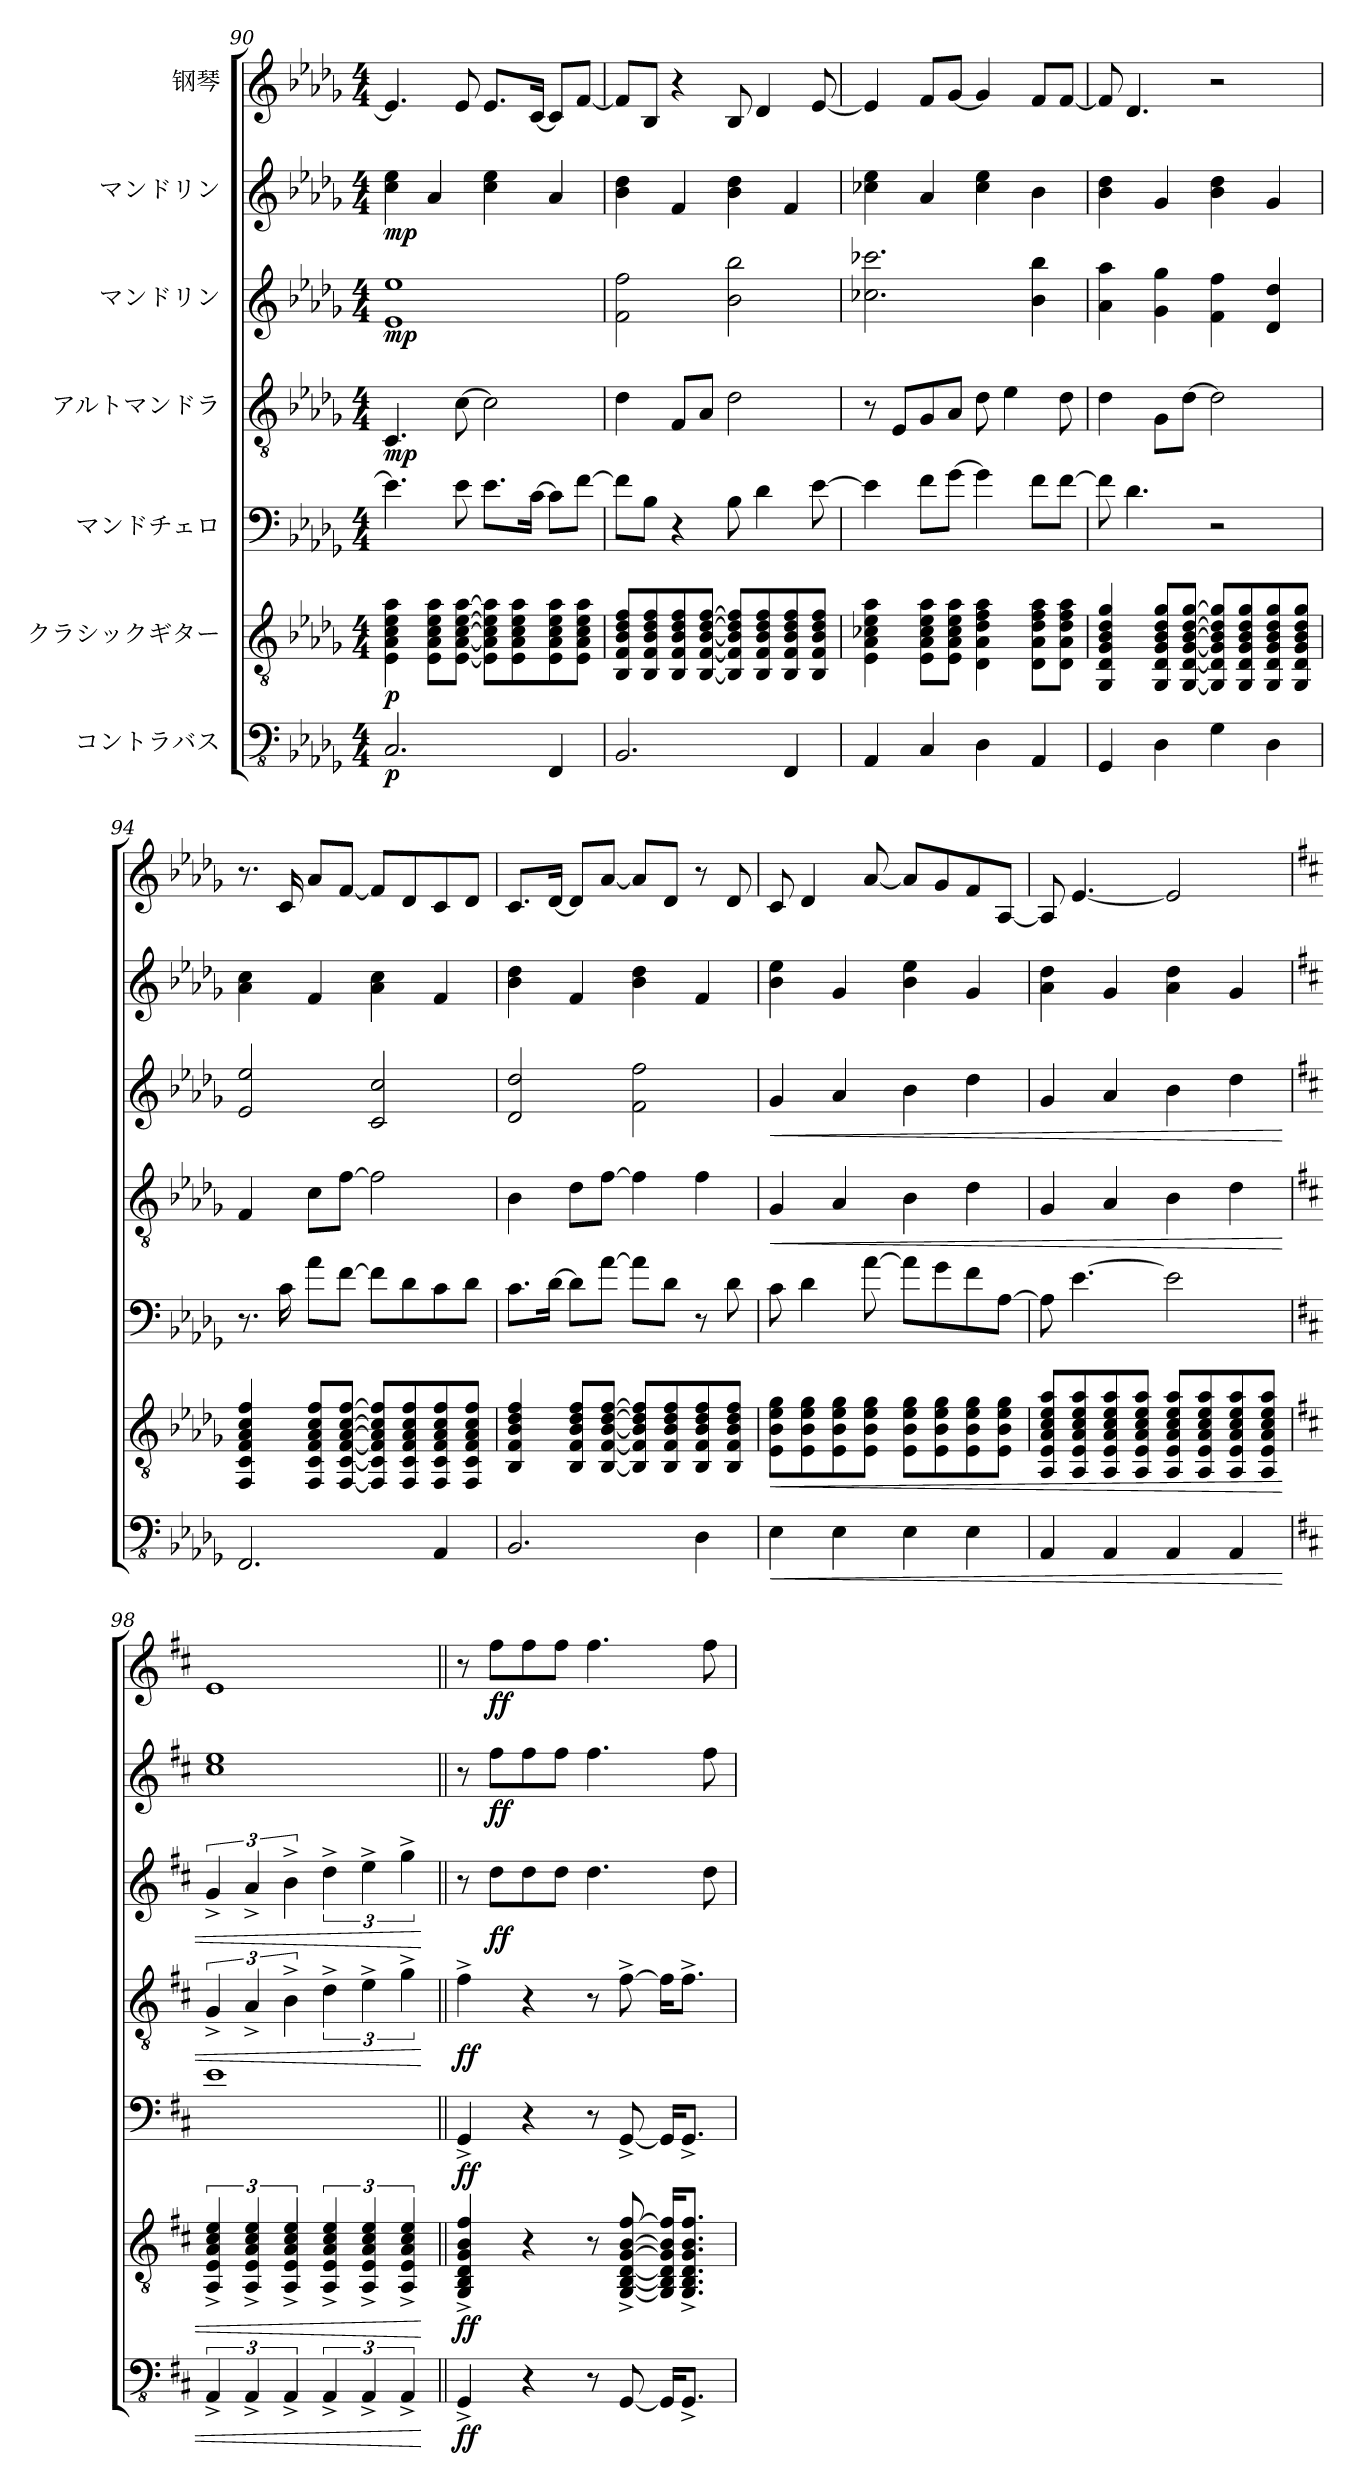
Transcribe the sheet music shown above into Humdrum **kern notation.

**kern	**dynam	**kern	**dynam	**kern	**dynam	**kern	**dynam	**kern	**dynam	**kern	**dynam	**kern	**dynam
*part7	*part7	*part6	*part6	*part5	*part5	*part4	*part4	*part3	*part3	*part2	*part2	*part1	*part1
*staff7	*staff7	*staff6	*staff6	*staff5	*staff5	*staff4	*staff4	*staff3	*staff3	*staff2	*staff2	*staff1	*staff1
*I"コントラバス	*	*I"クラシックギター	*	*I"マンドチェロ	*	*I"アルトマンドラ	*	*I"マンドリン	*	*I"マンドリン	*	*I"钢琴	*
*clefFv4	*	*clefGv2	*	*clefF4	*	*clefGv2	*	*clefG2	*	*clefG2	*	*clefG2	*
*k[b-e-a-d-g-]	*	*k[b-e-a-d-g-]	*	*k[b-e-a-d-g-]	*	*k[b-e-a-d-g-]	*	*k[b-e-a-d-g-]	*	*k[b-e-a-d-g-]	*	*k[b-e-a-d-g-]	*
*M4/4	*	*M4/4	*	*M4/4	*	*M4/4	*	*M4/4	*	*M4/4	*	*M4/4	*
=90	=90	=90	=90	=90	=90	=90	=90	=90	=90	=90	=90	=90	=90
2.CC	p	4E- 4A- 4c 4e- 4a-	p	4.e-]	.	4.C	mp	1e- 1ee-	mp	4cc 4ee-	mp	4.e-]	.
.	.	8E- 8A- 8c 8e- 8a-L	.	.	.	.	.	.	.	4a-	.	.	.
.	.	[8E- [8A- [8c [8e- [8a-J	.	8e-	.	[8c	.	.	.	.	.	8e-	.
.	.	8E-] 8A-] 8c] 8e-] 8a-]L	.	8.e-L	.	2c]	.	.	.	4cc 4ee-	.	8.e-L	.
.	.	8E- 8A- 8c 8e- 8a-	.	.	.	.	.	.	.	.	.	.	.
.	.	.	.	[16cJk	.	.	.	.	.	.	.	[16cJk	.
4FFF	.	8E- 8A- 8c 8e- 8a-	.	8cL]	.	.	.	.	.	4a-	.	8cL]	.
.	.	8E- 8A- 8c 8e- 8a-J	.	[8fJ	.	.	.	.	.	.	.	[8fJ	.
=91	=91	=91	=91	=91	=91	=91	=91	=91	=91	=91	=91	=91	=91
2.BBB-	.	8BB- 8F 8B- 8d- 8fL	.	8fL]	.	4d-	.	2f 2ff	.	4b- 4dd-	.	8fL]	.
.	.	8BB- 8F 8B- 8d- 8f	.	8B-J	.	.	.	.	.	.	.	8B-J	.
.	.	8BB- 8F 8B- 8d- 8f	.	4r	.	8FL	.	.	.	4f	.	4r	.
.	.	[8BB- [8F [8B- [8d- [8fJ	.	.	.	8A-J	.	.	.	.	.	.	.
.	.	8BB-] 8F] 8B-] 8d-] 8f]L	.	8B-	.	2d-	.	2b- 2bb-	.	4b- 4dd-	.	8B-	.
.	.	8BB- 8F 8B- 8d- 8f	.	4d-	.	.	.	.	.	.	.	4d-	.
4FFF	.	8BB- 8F 8B- 8d- 8f	.	.	.	.	.	.	.	4f	.	.	.
.	.	8BB- 8F 8B- 8d- 8fJ	.	[8e-	.	.	.	.	.	.	.	[8e-	.
=92	=92	=92	=92	=92	=92	=92	=92	=92	=92	=92	=92	=92	=92
4AAA-	.	4E- 4A- 4c-X 4e- 4a-	.	4e-]	.	8r	.	2.cc-X 2.ccc-X	.	4cc-X 4ee-	.	4e-]	.
.	.	.	.	.	.	8E-L	.	.	.	.	.	.	.
4CC	.	8E- 8A- 8c- 8e- 8a-L	.	8fL	.	8G-	.	.	.	4a-	.	8fL	.
.	.	8E- 8A- 8c- 8e- 8a-J	.	[8g-J	.	8A-J	.	.	.	.	.	[8g-J	.
4DD-	.	4D- 4A- 4d- 4f 4a-	.	4g-]	.	8d-	.	.	.	4cc- 4ee-	.	4g-]	.
.	.	.	.	.	.	4e-	.	.	.	.	.	.	.
4AAA-	.	8D- 8A- 8d- 8f 8a-L	.	8fL	.	.	.	4b- 4bb-	.	4b-	.	8fL	.
.	.	8D- 8A- 8d- 8f 8a-J	.	[8fJ	.	8d-	.	.	.	.	.	[8fJ	.
=93	=93	=93	=93	=93	=93	=93	=93	=93	=93	=93	=93	=93	=93
4GGG-	.	4GG- 4D- 4G- 4B- 4d- 4g-	.	8f]	.	4d-	.	4a- 4aa-	.	4b- 4dd-	.	8f]	.
.	.	.	.	4.d-	.	.	.	.	.	.	.	4.d-	.
4DD-	.	8GG- 8D- 8G- 8B- 8d- 8g-L	.	.	.	8G-L	.	4g- 4gg-	.	4g-	.	.	.
.	.	[8GG- [8D- [8G- [8B- [8d- [8g-J	.	.	.	[8d-J	.	.	.	.	.	.	.
4GG-	.	8GG-] 8D-] 8G-] 8B-] 8d-] 8g-]L	.	2r	.	2d-]	.	4f 4ff	.	4b- 4dd-	.	2r	.
.	.	8GG- 8D- 8G- 8B- 8d- 8g-	.	.	.	.	.	.	.	.	.	.	.
4DD-	.	8GG- 8D- 8G- 8B- 8d- 8g-	.	.	.	.	.	4d- 4dd-	.	4g-	.	.	.
.	.	8GG- 8D- 8G- 8B- 8d- 8g-J	.	.	.	.	.	.	.	.	.	.	.
=94	=94	=94	=94	=94	=94	=94	=94	=94	=94	=94	=94	=94	=94
2.FFF	.	4FF 4C 4F 4A- 4c 4f	.	8.r	.	4F	.	2e- 2ee-	.	4a- 4cc	.	8.r	.
.	.	.	.	16c	.	.	.	.	.	.	.	16c	.
.	.	8FF 8C 8F 8A- 8c 8fL	.	8a-L	.	8cL	.	.	.	4f	.	8a-L	.
.	.	[8FF [8C [8F [8A- [8c [8fJ	.	[8fJ	.	[8fJ	.	.	.	.	.	[8fJ	.
.	.	8FF] 8C] 8F] 8A-] 8c] 8f]L	.	8fL]	.	2f]	.	2c 2cc	.	4a- 4cc	.	8fL]	.
.	.	8FF 8C 8F 8A- 8c 8f	.	8d-	.	.	.	.	.	.	.	8d-	.
4AAA-	.	8FF 8C 8F 8A- 8c 8f	.	8c	.	.	.	.	.	4f	.	8c	.
.	.	8FF 8C 8F 8A- 8c 8fJ	.	8d-J	.	.	.	.	.	.	.	8d-J	.
=95	=95	=95	=95	=95	=95	=95	=95	=95	=95	=95	=95	=95	=95
2.BBB-	.	4BB- 4F 4B- 4d- 4f	.	8.cL	.	4B-	.	2d- 2dd-	.	4b- 4dd-	.	8.cL	.
.	.	.	.	[16d-Jk	.	.	.	.	.	.	.	[16d-Jk	.
.	.	8BB- 8F 8B- 8d- 8fL	.	8d-L]	.	8d-L	.	.	.	4f	.	8d-L]	.
.	.	[8BB- [8F [8B- [8d- [8fJ	.	[8a-J	.	[8fJ	.	.	.	.	.	[8a-J	.
.	.	8BB-] 8F] 8B-] 8d-] 8f]L	.	8a-L]	.	4f]	.	2f 2ff	.	4b- 4dd-	.	8a-L]	.
.	.	8BB- 8F 8B- 8d- 8f	.	8d-J	.	.	.	.	.	.	.	8d-J	.
4DD-	.	8BB- 8F 8B- 8d- 8f	.	8r	.	4f	.	.	.	4f	.	8r	.
.	.	8BB- 8F 8B- 8d- 8fJ	.	8d-	.	.	.	.	.	.	.	8d-	.
=96	=96	=96	=96	=96	=96	=96	=96	=96	=96	=96	=96	=96	=96
!	!LO:HP:b	!	!LO:HP:b	!	!	!	!LO:HP:b	!	!LO:HP:b	!	!	!	!
4EE-	<	8E- 8B- 8e- 8g-L	<	8c	.	4G-	<	4g-	<	4b- 4ee-	.	8c	.
.	.	8E- 8B- 8e- 8g-	.	4d-	.	.	.	.	.	.	.	4d-	.
4EE-	.	8E- 8B- 8e- 8g-	.	.	.	4A-	.	4a-	.	4g-	.	.	.
.	.	8E- 8B- 8e- 8g-J	.	[8a-	.	.	.	.	.	.	.	[8a-	.
4EE-	.	8E- 8B- 8e- 8g-L	.	8a-L]	.	4B-	.	4b-	.	4b- 4ee-	.	8a-L]	.
.	.	8E- 8B- 8e- 8g-	.	8g-	.	.	.	.	.	.	.	8g-	.
4EE-	.	8E- 8B- 8e- 8g-	.	8f	.	4d-	.	4dd-	.	4g-	.	8f	.
.	.	8E- 8B- 8e- 8g-J	.	[8A-J	.	.	.	.	.	.	.	[8A-J	.
=97	=97	=97	=97	=97	=97	=97	=97	=97	=97	=97	=97	=97	=97
4AAA-	.	8AA- 8E- 8A- 8c 8e- 8a-L	.	8A-]	.	4G-	.	4g-	.	4a- 4dd-	.	8A-]	.
.	.	8AA- 8E- 8A- 8c 8e- 8a-	.	[4.e-	.	.	.	.	.	.	.	[4.e-	.
4AAA-	.	8AA- 8E- 8A- 8c 8e- 8a-	.	.	.	4A-	.	4a-	.	4g-	.	.	.
.	.	8AA- 8E- 8A- 8c 8e- 8a-J	.	.	.	.	.	.	.	.	.	.	.
4AAA-	.	8AA- 8E- 8A- 8c 8e- 8a-L	.	2e-]	.	4B-	.	4b-	.	4a- 4dd-	.	2e-]	.
.	.	8AA- 8E- 8A- 8c 8e- 8a-	.	.	.	.	.	.	.	.	.	.	.
4AAA-	.	8AA- 8E- 8A- 8c 8e- 8a-	.	.	.	4d-	.	4dd-	.	4g-	.	.	.
.	.	8AA- 8E- 8A- 8c 8e- 8a-J	.	.	.	.	.	.	.	.	.	.	.
=98	=98	=98	=98	=98	=98	=98	=98	=98	=98	=98	=98	=98	=98
*k[f#c#]	*	*k[f#c#]	*	*k[f#c#]	*	*k[f#c#]	*	*k[f#c#]	*	*k[f#c#]	*	*k[f#c#]	*
6AAA^	.	6AA^ 6E^ 6A^ 6c#^ 6e^	.	1e	.	6G^	.	6g^	.	1cc# 1ee	.	1e	.
6AAA^	.	6AA^ 6E^ 6A^ 6c#^ 6e^	.	.	.	6A^	.	6a^	.	.	.	.	.
6AAA^	.	6AA^ 6E^ 6A^ 6c#^ 6e^	.	.	.	6B^	.	6b^	.	.	.	.	.
6AAA^	.	6AA^ 6E^ 6A^ 6c#^ 6e^	.	.	.	6d^	.	6dd^	.	.	.	.	.
6AAA^	.	6AA^ 6E^ 6A^ 6c#^ 6e^	.	.	.	6e^	.	6ee^	.	.	.	.	.
6AAA^	.	6AA^ 6E^ 6A^ 6c#^ 6e^	.	.	.	6g^	.	6gg^	.	.	.	.	.
.	[	.	[	.	.	.	[	.	[	.	.	.	.
=99||	=99||	=99||	=99||	=99||	=99||	=99||	=99||	=99||	=99||	=99||	=99||	=99||	=99||
4GGG^	ff	4GG^ 4BB^ 4D^ 4G^ 4B^ 4f#^	ff	4GG^	ff	4f#^	ff	8r	.	8r	.	8r	.
.	.	.	.	.	.	.	.	8ddL	ff	8ff#L	ff	8ff#L	ff
4r	.	4r	.	4r	.	4r	.	8dd	.	8ff#	.	8ff#	.
.	.	.	.	.	.	.	.	8ddJ	.	8ff#J	.	8ff#J	.
8r	.	8r	.	8r	.	8r	.	4.dd	.	4.ff#	.	4.ff#	.
[8GGG	.	[8GG^ [8BB^ [8D^ [8G^ [8B^ [8f#^	.	[8GG^	.	[8f#^	.	.	.	.	.	.	.
16GGGKL]	.	16GG] 16BB] 16D] 16G] 16B] 16f#]KL	.	16GGKL]	.	16f#KL]	.	.	.	.	.	.	.
8.GGG^J	.	8.GG^ 8.BB^ 8.D^ 8.G^ 8.B^ 8.f#^J	.	8.GG^J	.	8.f#^J	.	.	.	.	.	.	.
.	.	.	.	.	.	.	.	8dd	.	8ff#	.	8ff#	.
=	=	=	=	=	=	=	=	=	=	=	=	=	=
*-	*-	*-	*-	*-	*-	*-	*-	*-	*-	*-	*-	*-	*-
